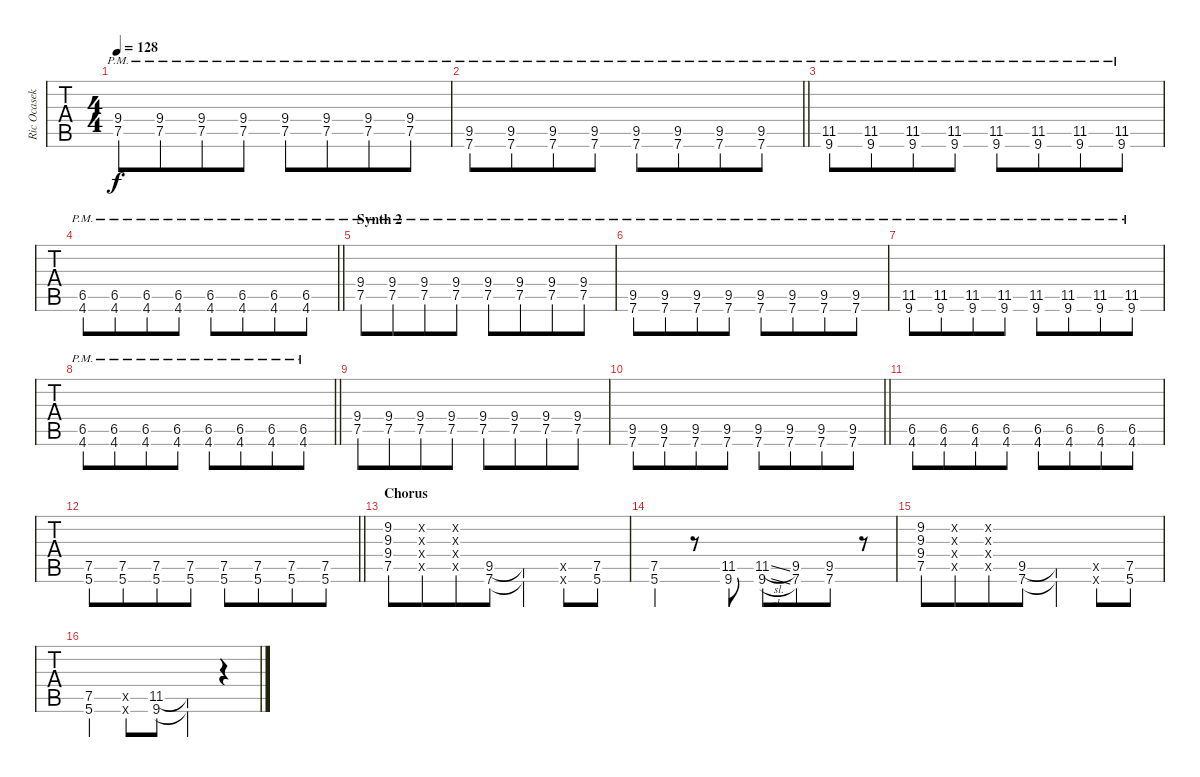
\track ("Ric Ocasek - Rhythm Guitar" "Ric Ocasek") {instrument overdrivenguitar}
\staff {tabs}
\tuning (E4 B3 G3 D3 A2 E2) {hide}
\ts (4 4)
\tempo 128
\clef g2
\ks c
(9.4{pm} 7.5{pm}).8{dy f} (9.4{pm} 7.5{pm}).8{beam merge} (9.4{pm} 7.5{pm}).8 (9.4{pm} 7.5{pm}).8 (9.4{pm} 7.5{pm}).8 (9.4{pm} 7.5{pm}).8{beam merge} (9.4{pm} 7.5{pm}).8 (9.4{pm} 7.5{pm}).8 |
\barLineRight lightlight
(9.5{pm} 7.6).8 (9.5{pm} 7.6).8{beam merge} (9.5{pm} 7.6).8 (9.5{pm} 7.6).8 (9.5{pm} 7.6).8 (9.5{pm} 7.6).8{beam merge} (9.5{pm} 7.6).8 (9.5{pm} 7.6).8 |
(11.5{pm} 9.6).8 (11.5{pm} 9.6).8{beam merge} (11.5{pm} 9.6).8 (11.5{pm} 9.6).8 (11.5{pm} 9.6).8 (11.5{pm} 9.6).8{beam merge} (11.5{pm} 9.6).8 (11.5{pm} 9.6).8 |
\barLineRight lightlight
(6.5{pm} 4.6{pm}).8 (6.5{pm} 4.6{pm}).8{beam merge} (6.5{pm} 4.6{pm}).8 (6.5{pm} 4.6{pm}).8 (6.5{pm} 4.6{pm}).8 (6.5{pm} 4.6{pm}).8{beam merge} (6.5{pm} 4.6{pm}).8 (6.5{pm} 4.6{pm}).8 |
\section ("" "Synth 2")
(9.4{pm} 7.5{pm}).8 (9.4{pm} 7.5{pm}).8{beam merge} (9.4{pm} 7.5{pm}).8 (9.4{pm} 7.5{pm}).8 (9.4{pm} 7.5{pm}).8 (9.4{pm} 7.5{pm}).8{beam merge} (9.4{pm} 7.5{pm}).8 (9.4{pm} 7.5{pm}).8 |
(9.5{pm} 7.6).8 (9.5{pm} 7.6).8{beam merge} (9.5{pm} 7.6).8 (9.5{pm} 7.6).8 (9.5{pm} 7.6).8 (9.5{pm} 7.6).8{beam merge} (9.5{pm} 7.6).8 (9.5{pm} 7.6).8 |
(11.5{pm} 9.6).8 (11.5{pm} 9.6).8{beam merge} (11.5{pm} 9.6).8 (11.5{pm} 9.6).8 (11.5{pm} 9.6).8 (11.5{pm} 9.6).8{beam merge} (11.5{pm} 9.6).8 (11.5{pm} 9.6).8 |
\barLineRight lightlight
(6.5{pm} 4.6{pm}).8 (6.5{pm} 4.6{pm}).8{beam merge} (6.5{pm} 4.6{pm}).8 (6.5{pm} 4.6{pm}).8 (6.5{pm} 4.6{pm}).8 (6.5{pm} 4.6{pm}).8{beam merge} (6.5{pm} 4.6{pm}).8 (6.5{pm} 4.6{pm}).8 |
(9.4 7.5).8 (9.4 7.5).8{beam merge} (9.4 7.5).8 (9.4 7.5).8 (9.4 7.5).8 (9.4 7.5).8{beam merge} (9.4 7.5).8 (9.4 7.5).8 |
\barLineRight lightlight
(9.5 7.6).8 (9.5 7.6).8{beam merge} (9.5 7.6).8 (9.5 7.6).8 (9.5 7.6).8 (9.5 7.6).8{beam merge} (9.5 7.6).8 (9.5 7.6).8 |
(6.5 4.6).8 (6.5 4.6).8{beam merge} (6.5 4.6).8 (6.5 4.6).8 (6.5 4.6).8 (6.5 4.6).8{beam merge} (6.5 4.6).8 (6.5 4.6).8 |
\barLineRight lightlight
(7.5 5.6).8 (7.5 5.6).8{beam merge} (7.5 5.6).8 (7.5 5.6).8 (7.5 5.6).8 (7.5 5.6).8{beam merge} (7.5 5.6).8 (7.5 5.6).8 |
\section ("" "Chorus")
(9.2 9.3 9.4 7.5).8 (0.2{x} 0.3{x} 0.4{x} 0.5{x}).8{beam merge} (0.2{x} 0.3{x} 0.4{x} 0.5{x}).8 (9.5 7.6).8 (9.5{t} 7.6{t}).4 (0.5{x} 0.6{x}).8 (7.5 5.6).8 |
(7.5 5.6).4 r.8 (11.5 9.6).8 (11.5{sl} 9.6{sl}).8 (9.5 7.6).8{beam merge} (9.5 7.6).8 r.8 |
(9.2 9.3 9.4 7.5).8 (0.2{x} 0.3{x} 0.4{x} 0.5{x}).8{beam merge} (0.2{x} 0.3{x} 0.4{x} 0.5{x}).8 (9.5 7.6).8 (9.5{t} 7.6{t}).4 (0.5{x} 0.6{x}).8 (7.5 5.6).8 |
(7.5 5.6).4 (0.5{x} 0.6{x}).8 (11.5 9.6).8 (11.5{t} 9.6{t}).4 r.4
